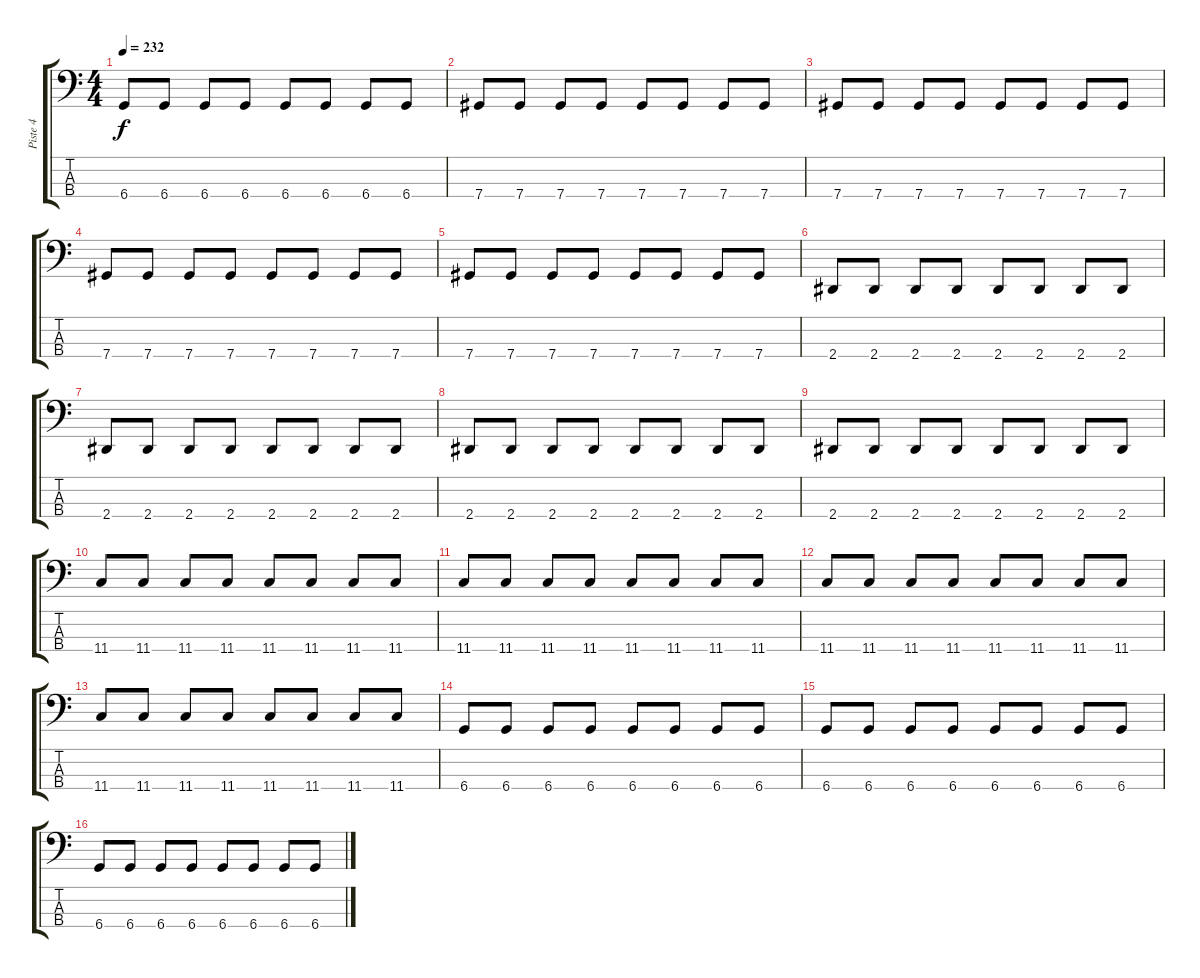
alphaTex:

\track ("Piste 4" "Piste 4") {instrument electricbassfinger}
\staff {score tabs}
\tuning (Gb2 Db2 Ab1 Db1) {hide}
\ts (4 4)
\tempo 232
\clef f4
\ks c
6.4.8{dy f} 6.4.8 6.4.8 6.4.8 6.4.8 6.4.8 6.4.8 6.4.8 |
7.4.8 7.4.8 7.4.8 7.4.8 7.4.8 7.4.8 7.4.8 7.4.8 |
7.4.8 7.4.8 7.4.8 7.4.8 7.4.8 7.4.8 7.4.8 7.4.8 |
7.4.8 7.4.8 7.4.8 7.4.8 7.4.8 7.4.8 7.4.8 7.4.8 |
7.4.8 7.4.8 7.4.8 7.4.8 7.4.8 7.4.8 7.4.8 7.4.8 |
2.4.8 2.4.8 2.4.8 2.4.8 2.4.8 2.4.8 2.4.8 2.4.8 |
2.4.8 2.4.8 2.4.8 2.4.8 2.4.8 2.4.8 2.4.8 2.4.8 |
2.4.8 2.4.8 2.4.8 2.4.8 2.4.8 2.4.8 2.4.8 2.4.8 |
2.4.8 2.4.8 2.4.8 2.4.8 2.4.8 2.4.8 2.4.8 2.4.8 |
11.4.8 11.4.8 11.4.8 11.4.8 11.4.8 11.4.8 11.4.8 11.4.8 |
11.4.8 11.4.8 11.4.8 11.4.8 11.4.8 11.4.8 11.4.8 11.4.8 |
11.4.8 11.4.8 11.4.8 11.4.8 11.4.8 11.4.8 11.4.8 11.4.8 |
11.4.8 11.4.8 11.4.8 11.4.8 11.4.8 11.4.8 11.4.8 11.4.8 |
6.4.8 6.4.8 6.4.8 6.4.8 6.4.8 6.4.8 6.4.8 6.4.8 |
6.4.8 6.4.8 6.4.8 6.4.8 6.4.8 6.4.8 6.4.8 6.4.8 |
6.4.8 6.4.8 6.4.8 6.4.8 6.4.8 6.4.8 6.4.8 6.4.8
